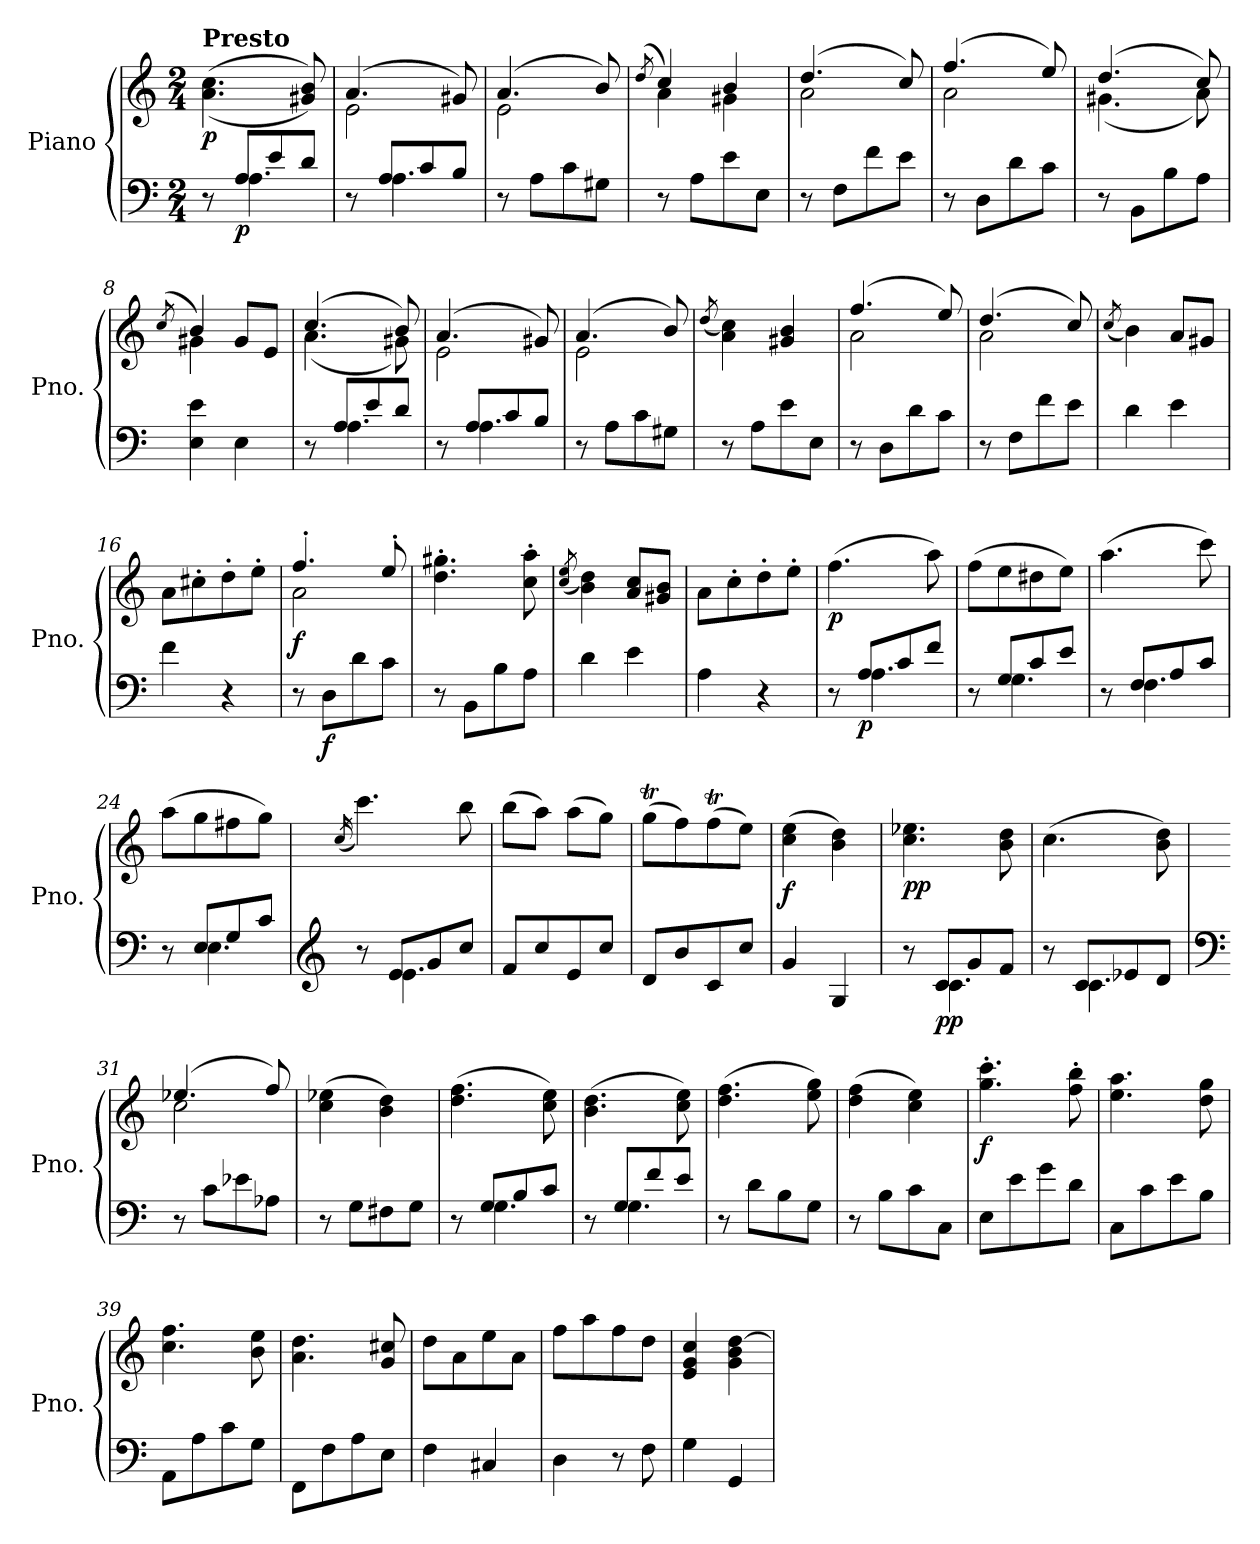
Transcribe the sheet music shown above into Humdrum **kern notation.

**kern	**kern	**dynam
*part1	*part1	*part1
*staff2	*staff1	*staff1/2
*I"Piano	*	*
*I'Pno.	*	*
*clefF4	*clefG2	*
*k[]	*k[]	*
*M2/4	*M2/4	*
=1	=1	=1
*^	*^	*
!	!	!LO:TX:a:B:t=Presto	!	!
!	!	!	!	!LO:DY:b
8r	8ryy	(>(<4.a\ 4.cc\	4.ryy	p
!	!	!	!	!LO:DY:b=2
8A/L	4.A\	.	.	p
8e/	.	.	.	.
8d/J	.	8g#X/ 8b/))	8ryy	.
=2	=2	=2	=2	=2
8r	8ryy	(>4.a/	2e\	.
8A/L	4.A\	.	.	.
8c/	.	.	.	.
8B/J	.	8g#X/)	.	.
*v	*v	*	*	*
=3	=3	=3	=3
8r	(>4.a/	2e\	.
8A\L	.	.	.
8c\	.	.	.
8G#X\J	8b/)	.	.
=4	=4	=4	=4
.	(>8qdd/	.	.
8r	4cc/)	4a\	.
8A\L	.	.	.
8e\	4b/	4g#X\	.
8E\J	.	.	.
=5	=5	=5	=5
8r	(>4.dd/	2a\	.
8F\L	.	.	.
8f\	.	.	.
8e\J	8cc/)	.	.
=6	=6	=6	=6
8r	(>4.ff/	2a\	.
8D\L	.	.	.
8d\	.	.	.
8c\J	8ee/)	.	.
=7	=7	=7	=7
8r	(>4.dd/	(<4.g#X\	.
8BB\L	.	.	.
8B\	.	.	.
8A\J	8cc/)	8a\)	.
=8	=8	=8	=8
.	(>8qcc/	.	.
4E\ 4e\	4b/)	4g#X\	.
4E\	8g#/L	4ryy	.
.	8e/J	.	.
=9	=9	=9	=9
*^	*	*	*
8r	8ryy	(>4.cc/	(<4.a\	.
8A/L	4.A\	.	.	.
8e/	.	.	.	.
8d/J	.	8b/)	8g#X\)	.
=10	=10	=10	=10	=10
8r	8ryy	(>4.a/	2e\	.
8A/L	4.A\	.	.	.
8c/	.	.	.	.
8B/J	.	8g#X/)	.	.
*v	*v	*	*	*
=11	=11	=11	=11
8r	(>4.a/	2e\	.
8A\L	.	.	.
8c\	.	.	.
8G#X\J	8b/)	.	.
*	*v	*v	*
=12	=12	=12
.	(>8qdd/	.
8r	4a\ 4cc\)	.
8A\L	.	.
8e\	4g#X/ 4b/	.
8E\J	.	.
=13	=13	=13
*	*^	*
8r	(>4.ff/	2a\	.
8D\L	.	.	.
8d\	.	.	.
8c\J	8ee/)	.	.
=14	=14	=14	=14
8r	(>4.dd/	2a\	.
8F\L	.	.	.
8f\	.	.	.
8e\J	8cc/)	.	.
*	*v	*v	*
=15	=15	=15
.	(<8qcc/	.
4d\	4b\)	.
4e\	8a/L	.
.	8g#X/J	.
=16	=16	=16
4f\	8a\L	.
.	8cc#X'\	.
4r	8dd'\	.
.	8ee'\J	.
=17	=17	=17
*	*^	*
!	!	!	!LO:DY:b
8r	4.ff'/	2a\	f
!	!	!	!LO:DY:b=2
8D\L	.	.	f
8d\	.	.	.
8c\J	8ee'/	.	.
*	*v	*v	*
=18	=18	=18
8r	4.dd\' 4.gg#X\'	.
8BB\L	.	.
8B\	.	.
8A\J	8cc\' 8aa\'	.
=19	=19	=19
.	(<8qcc/ 8qee/	.
4d\	4b\ 4dd\)	.
4e\	8a/ 8cc/L	.
.	8g#X/ 8b/J	.
=20	=20	=20
4A\	8a\L	.
.	8cc'\	.
4r	8dd'\	.
.	8ee'\J	.
=21	=21	=21
*^	*	*
!	!	!	!LO:DY:b
8r	8ryy	(>4.ff\	p
!	!	!	!LO:DY:b=2
8A/L	4.A\	.	p
8c/	.	.	.
8f/J	.	8aa\)	.
=22	=22	=22	=22
8r	8ryy	(>8ff\L	.
8G/L	4.G\	8ee\	.
8c/	.	8dd#X\	.
8e/J	.	8ee\J)	.
=23	=23	=23	=23
8r	8ryy	(>4.aa\	.
8F/L	4.F\	.	.
8A/	.	.	.
8c/J	.	8ccc\)	.
=24	=24	=24	=24
8r	8ryy	(>8aa\L	.
8E/L	4.E\	8gg\	.
8G/	.	8ff#X\	.
8c/J	.	8gg\J)	.
=25	=25	=25	=25
*clefG2	*	*	*
.	.	(>16qcc/	.
8r	8ryy	4.ccc\)	.
8e/L	4.e\	.	.
8g/	.	.	.
8cc/J	.	8bb\	.
*v	*v	*	*
=26	=26	=26
8f/L	(>8bb\L	.
8cc/	8aa\J)	.
8e/	(>8aa\L	.
8cc/J	8gg\J)	.
=27	=27	=27
8d/L	(>8ggT\L	.
8b/	8ff\)	.
8c/	(>8ffT\	.
8cc/J	8ee\J)	.
=28	=28	=28
!	!	!LO:DY:b
4g/	(>4cc\ 4ee\	f
4G/	4b\ 4dd\)	.
=29	=29	=29
*^	*	*
!	!	!	!LO:DY:b
8r	8ryy	4.cc\ 4.ee-X\	pp
!	!	!	!LO:DY:b=2
8c/L	4.c\	.	pp
8g/	.	.	.
8f/J	.	8b\ 8dd\	.
=30	=30	=30	=30
8r	8ryy	(>4.cc\	.
8c/L	4.c\	.	.
8e-X/	.	.	.
8d/J	.	8b\ 8dd\)	.
*v	*v	*	*
=31	=31	=31
*clefF4	*	*
*	*^	*
8r	(>4.ee-X/	2cc\	.
8c\L	.	.	.
8e-X\	.	.	.
8A-X\J	8ff/)	.	.
*	*v	*v	*
=32	=32	=32
8r	(>4cc\ 4ee-X\	.
8G\L	.	.
8F#X\	4b\ 4dd\)	.
8G\J	.	.
=33	=33	=33
*^	*	*
8r	8ryy	(>4.dd\ 4.ff\	.
8G/L	4.G\	.	.
8B/	.	.	.
8c/J	.	8cc\ 8ee\)	.
=34	=34	=34	=34
8r	8ryy	(>4.b\ 4.dd\	.
8G/L	4.G\	.	.
8f/	.	.	.
8e/J	.	8cc\ 8ee\)	.
*v	*v	*	*
=35	=35	=35
8r	(>4.dd\ 4.ff\	.
8d\L	.	.
8B\	.	.
8G\J	8ee\ 8gg\)	.
=36	=36	=36
8r	(>4dd\ 4ff\	.
8B\L	.	.
8c\	4cc\ 4ee\)	.
8C\J	.	.
=37	=37	=37
!	!	!LO:DY:b
8E\L	4.gg\' 4.ccc\'	f
8e\	.	.
8g\	.	.
8d\J	8ff\' 8bb\'	.
=38	=38	=38
8C\L	4.ee\ 4.aa\	.
8c\	.	.
8e\	.	.
8B\J	8dd\ 8gg\	.
=39	=39	=39
8AA\L	4.cc\ 4.ff\	.
8A\	.	.
8c\	.	.
8G\J	8b\ 8ee\	.
=40	=40	=40
8FF\L	4.a\ 4.dd\	.
8F\	.	.
8A\	.	.
8E\J	8g/ 8cc#X/	.
=41	=41	=41
4F\	8dd\L	.
.	8a\	.
4C#X/	8ee\	.
.	8a\J	.
=42	=42	=42
4D\	8ff\L	.
.	8aa\	.
8r	8ff\	.
8F\	8dd\J	.
=43	=43	=43
4G\	4e/ 4g/ 4cc/	.
4GG/	4g\ 4b\ [4dd\	.
=	=	=
*-	*-	*-
